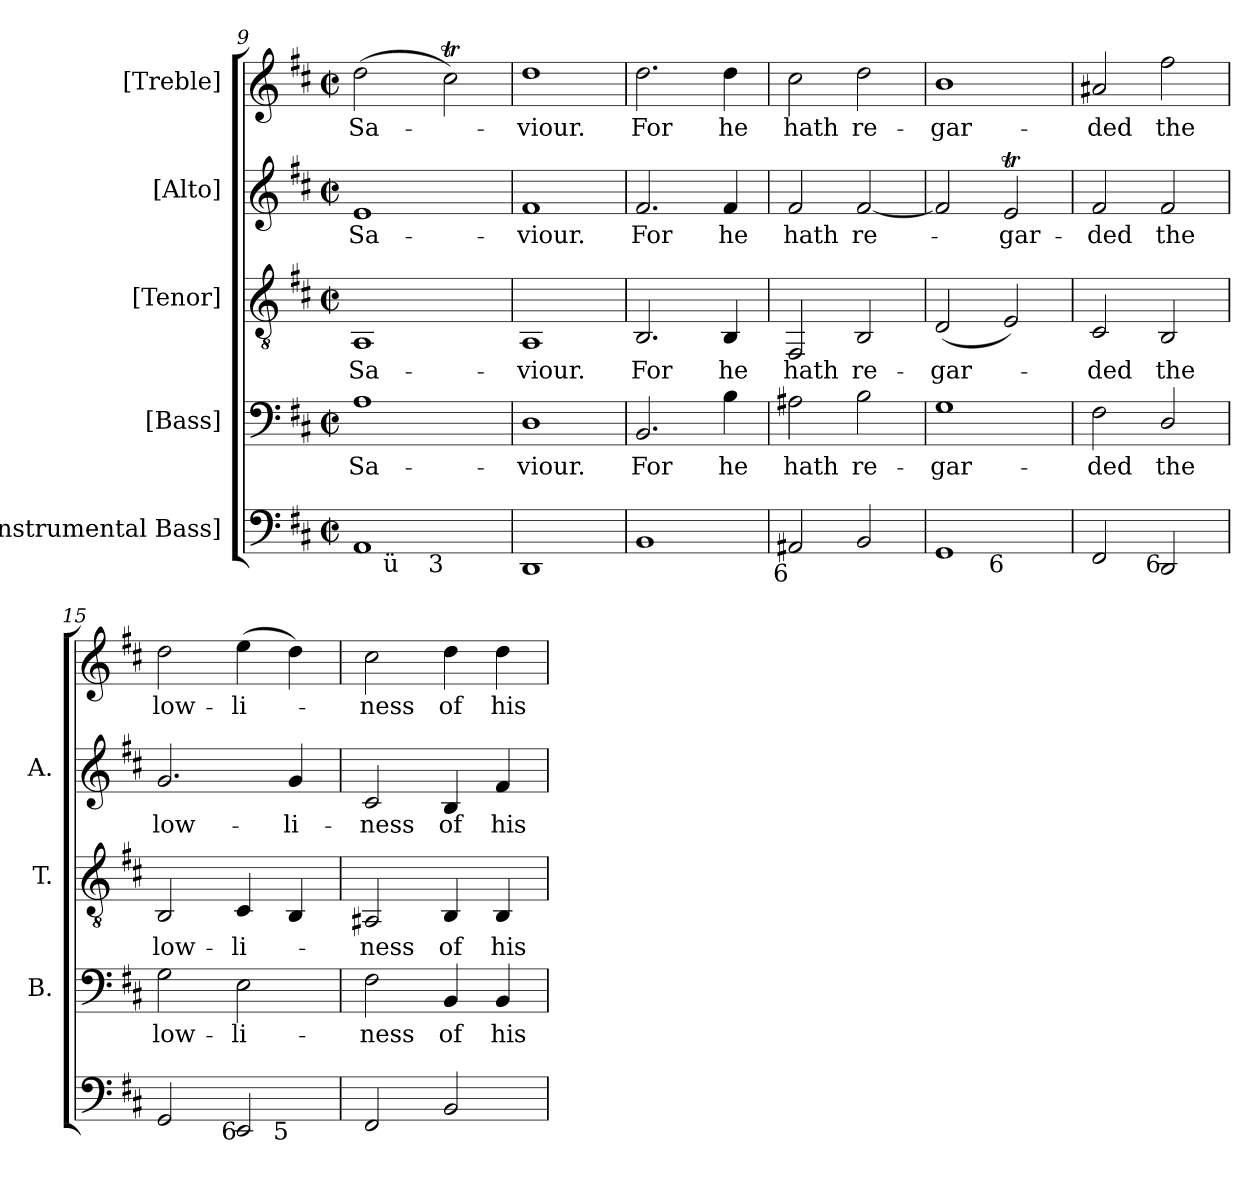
**kern	**kern	**text	**kern	**text	**kern	**text	**kern	**text
*part5	*part4	*part4	*part3	*part3	*part2	*part2	*part1	*part1
*staff5	*staff4	*staff4	*staff3	*staff3	*staff2	*staff2	*staff1	*staff1
*I"[Instrumental Bass]	*I"[Bass]	*	*I"[Tenor]	*	*I"[Alto]	*	*I"[Treble]	*
*	*I'B.	*	*I'T.	*	*I'A.	*	*	*
*clefF4	*clefF4	*	*clefGv2	*	*clefG2	*	*clefG2	*
*k[f#c#]	*k[f#c#]	*	*k[f#c#]	*	*k[f#c#]	*	*k[f#c#]	*
*D:	*D:	*	*D:	*	*D:	*	*D:	*
*M2/2	*M2/2	*	*M2/2	*	*M2/2	*	*M2/2	*
*met(c|)	*met(c|)	*	*met(c|)	*	*met(c|)	*	*met(c|)	*
=9	=9	=9	=9	=9	=9	=9	=9	=9
!	!	!LO:LY:b:color=#000000	!	!	!	!	!	!
!	!	!	!	!LO:LY:b:color=#000000	!	!	!	!
!	!	!	!	!	!	!LO:LY:b:color=#000000	!	!
!LO:TX:b:rj:t=5	!	!	!	!	!	!	!	!
!LO:TX:t=4	!	!	!	!	!	!	!	!
!	!	!	!	!	!	!	!	!LO:LY:b:color=#000000
*^	*	*	*	*	*	*	*	*
*	*^	*	*	*	*	*	*	*	*
1AAi	4ryy	2ryy	1Ai	Sa-	1AAi	Sa-	1ei	Sa-	(2ddi\	Sa-
!	!LO:TX:b:rj:t=ü	!	!	!	!	!	!	!	!	!
.	2.ryy	.	.	.	.	.	.	.	.	.
!	!	!LO:TX:b:rj:t=3	!	!	!	!	!	!	!	!
.	.	2ryy	.	.	.	.	.	.	2cc#ti\)	.
*v	*v	*v	*	*	*	*	*	*	*	*
=10	=10	=10	=10	=10	=10	=10	=10	=10
*^	*	*	*	*	*	*	*	*
*	*^	*	*	*	*	*	*	*	*
!	!	!	!	!LO:LY:b:color=#000000	!	!	!	!	!	!
*v	*v	*v	*	*	*	*	*	*	*	*
*^	*	*	*	*	*	*	*	*
*	*^	*	*	*	*	*	*	*	*
!	!	!	!	!	!	!LO:LY:b:color=#000000	!	!	!	!
*v	*v	*v	*	*	*	*	*	*	*	*
*^	*	*	*	*	*	*	*	*
*	*^	*	*	*	*	*	*	*	*
!	!	!	!	!	!	!	!	!LO:LY:b:color=#000000	!	!
*v	*v	*v	*	*	*	*	*	*	*	*
*^	*	*	*	*	*	*	*	*
*	*^	*	*	*	*	*	*	*	*
!	!	!	!	!	!	!	!	!	!	!LO:LY:b:color=#000000
*v	*v	*v	*	*	*	*	*	*	*	*
1DDi	1Di	-viour.	1AAi	-viour.	1f#i	-viour.	1ddi	-viour.
!!LO:LB:g=z
=11	=11	=11	=11	=11	=11	=11	=11	=11
!	!	!LO:LY:b:color=#000000	!	!	!	!	!	!
!	!	!	!	!LO:LY:b:color=#000000	!	!	!	!
!	!	!	!	!	!	!LO:LY:b:color=#000000	!	!
!	!	!	!	!	!	!	!	!LO:LY:b:color=#000000
1BBi	2.BBi/	For	2.BBi/	For	2.f#i/	For	2.ddi\	For
!	!	!LO:LY:b:color=#000000	!	!	!	!	!	!
!	!	!	!	!LO:LY:b:color=#000000	!	!	!	!
!	!	!	!	!	!	!LO:LY:b:color=#000000	!	!
!	!	!	!	!	!	!	!	!LO:LY:b:color=#000000
.	4Bi\	he	4BBi/	he	4f#i/	he	4ddi\	he
=12	=12	=12	=12	=12	=12	=12	=12	=12
!	!	!LO:LY:b:color=#000000	!	!	!	!	!	!
!	!	!	!	!LO:LY:b:color=#000000	!	!	!	!
!	!	!	!	!	!	!LO:LY:b:color=#000000	!	!
!LO:TX:b:rj:t=6	!	!	!	!	!	!	!	!
!	!	!	!	!	!	!	!	!LO:LY:b:color=#000000
2AA#Xi/	2A#Xi\	hath	2FF#i/	hath	2f#i/	hath	2cc#i\	hath
!	!	!LO:LY:b:color=#000000	!	!	!	!	!	!
!	!	!	!	!LO:LY:b:color=#000000	!	!	!	!
!	!	!	!	!	!	!LO:LY:b:color=#000000	!	!
!	!	!	!	!	!	!	!	!LO:LY:b:color=#000000
2BBi/	2Bi\	re-	2BBi/	re-	[2f#i/	re-	2ddi\	re-
=13	=13	=13	=13	=13	=13	=13	=13	=13
!	!	!LO:LY:b:color=#000000	!	!	!	!	!	!
!	!	!	!	!LO:LY:b:color=#000000	!	!	!	!
!LO:TX:b:rj:t=7	!	!	!	!	!	!	!	!
!	!	!	!	!	!	!	!	!LO:LY:b:color=#000000
*^	*	*	*	*	*	*	*	*
1GGi	2ryy	1Gi	-gar-	(2Di/	-gar-	2f#i/]	.	1bi	-gar-
!	!LO:TX:b:rj:t=6	!	!	!	!	!	!	!	!
!	!	!	!	!	!	!	!LO:LY:b:color=#000000	!	!
.	2ryy	.	.	2Ei/)	.	2eTi/	-gar-	.	.
*v	*v	*	*	*	*	*	*	*	*
=14	=14	=14	=14	=14	=14	=14	=14	=14
*^	*	*	*	*	*	*	*	*
!	!	!	!LO:LY:b:color=#000000	!	!	!	!	!	!
*v	*v	*	*	*	*	*	*	*	*
*^	*	*	*	*	*	*	*	*
!	!	!	!	!	!LO:LY:b:color=#000000	!	!	!	!
*v	*v	*	*	*	*	*	*	*	*
*^	*	*	*	*	*	*	*	*
!	!	!	!	!	!	!	!LO:LY:b:color=#000000	!	!
*v	*v	*	*	*	*	*	*	*	*
*^	*	*	*	*	*	*	*	*
!LO:TX:b:rj:t=#	!	!	!	!	!	!	!	!	!
!	!	!	!	!	!	!	!	!	!LO:LY:b:color=#000000
*v	*v	*	*	*	*	*	*	*	*
2FF#i/	2F#i\	-ded	2C#i/	-ded	2f#i/	-ded	2a#Xi/	-ded
!	!	!LO:LY:b:color=#000000	!	!	!	!	!	!
!	!	!	!	!LO:LY:b:color=#000000	!	!	!	!
!	!	!	!	!	!	!LO:LY:b:color=#000000	!	!
!LO:TX:b:rj:t=6	!	!	!	!	!	!	!	!
!	!	!	!	!	!	!	!	!LO:LY:b:color=#000000
2DDi/	2Di/	the	2BBi/	the	2f#i/	the	2ff#i\	the
=15	=15	=15	=15	=15	=15	=15	=15	=15
!	!	!LO:LY:b:color=#000000	!	!	!	!	!	!
!	!	!	!	!LO:LY:b:color=#000000	!	!	!	!
!	!	!	!	!	!	!LO:LY:b:color=#000000	!	!
!	!	!	!	!	!	!	!	!LO:LY:b:color=#000000
*^	*	*	*	*	*	*	*	*
2GGi/	2.ryy	2Gi\	low-	2BBi/	low-	2.gi/	low-	2ddi\	low-
!	!	!	!LO:LY:b:color=#000000	!	!	!	!	!	!
!	!	!	!	!	!LO:LY:b:color=#000000	!	!	!	!
!LO:TX:b:rj:t=6	!	!	!	!	!	!	!	!	!
!	!	!	!	!	!	!	!	!	!LO:LY:b:color=#000000
2EEi/	.	2Ei\	-li-	4C#i/	-li-	.	.	(4eei\	-li-
!	!LO:TX:b:rj:t=5	!	!	!	!	!	!	!	!
!	!	!	!	!	!	!	!LO:LY:b:color=#000000	!	!
.	4ryy	.	.	4BBi/	.	4gi/	-li-	4ddi\)	.
*v	*v	*	*	*	*	*	*	*	*
=16	=16	=16	=16	=16	=16	=16	=16	=16
*^	*	*	*	*	*	*	*	*
!	!	!	!LO:LY:b:color=#000000	!	!	!	!	!	!
*v	*v	*	*	*	*	*	*	*	*
*^	*	*	*	*	*	*	*	*
!	!	!	!	!	!LO:LY:b:color=#000000	!	!	!	!
*v	*v	*	*	*	*	*	*	*	*
*^	*	*	*	*	*	*	*	*
!	!	!	!	!	!	!	!LO:LY:b:color=#000000	!	!
*v	*v	*	*	*	*	*	*	*	*
*^	*	*	*	*	*	*	*	*
!LO:TX:b:rj:t=#	!	!	!	!	!	!	!	!	!
!	!	!	!	!	!	!	!	!	!LO:LY:b:color=#000000
*v	*v	*	*	*	*	*	*	*	*
2FF#i/	2F#i\	-ness	2AA#Xi/	-ness	2c#i/	-ness	2cc#i\	-ness
!	!	!LO:LY:b:color=#000000	!	!	!	!	!	!
!	!	!	!	!LO:LY:b:color=#000000	!	!	!	!
!	!	!	!	!	!	!LO:LY:b:color=#000000	!	!
!	!	!	!	!	!	!	!	!LO:LY:b:color=#000000
2BBi/	4BBi/	of	4BBi/	of	4Bi/	of	4ddi\	of
!	!	!LO:LY:b:color=#000000	!	!	!	!	!	!
!	!	!	!	!LO:LY:b:color=#000000	!	!	!	!
!	!	!	!	!	!	!LO:LY:b:color=#000000	!	!
!	!	!	!	!	!	!	!	!LO:LY:b:color=#000000
.	4BBi/	his	4BBi/	his	4f#i/	his	4ddi\	his
=	=	=	=	=	=	=	=	=
*-	*-	*-	*-	*-	*-	*-	*-	*-
